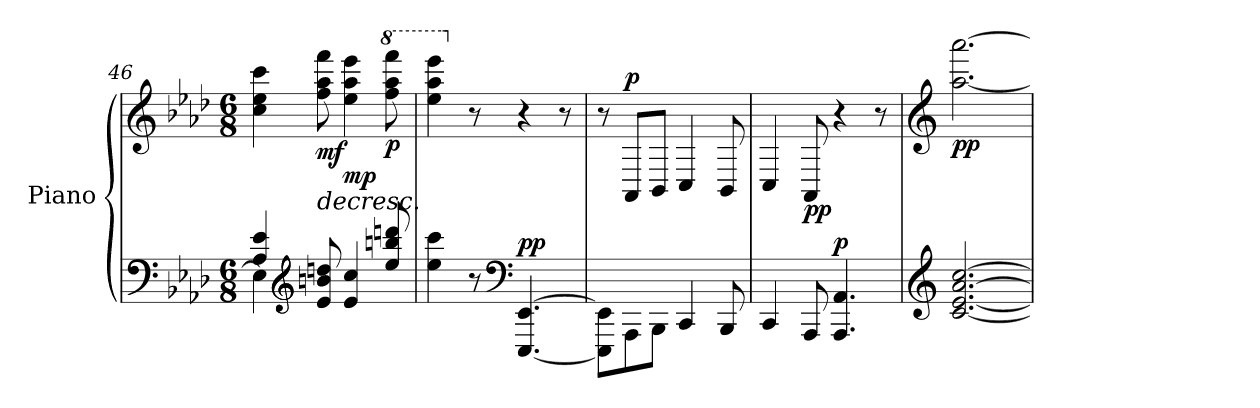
**kern	**kern	**dynam
*part1	*part1	*part1
*staff2	*staff1	*staff1/2
*I"Piano	*	*
*I'Pno.	*	*
*clefF4	*clefG2	*
*k[b-e-a-d-]	*k[b-e-a-d-]	*
*M6/8	*M6/8	*
=46	=46	=46
*^	*	*
4A-/ 4e-/	4E-\]	4cc\ 4ee-\ 4ccc\	.
*clefG2	*	*	*
!	!	!	!LO:HP:b
!	!	!	!LO:DY:n=1:b
8e-/ 8bn/ 8ddn/	2reyy	8ff\ 8aa-\ 8fff\	> mf
!	!	!	!LO:DY:n=2:b
4e-/ 4cc/	.	4ee-\ 4aa-\ 4eee-\	mp
*	*	*8va	*
!	!	!	!LO:DY:n=3:b
8ee-/ 8bbn/ 8dddn/	.	8fff\ 8aaa-\ 8ffff\	] p
*v	*v	*	*
=47	=47	=47
4ee-\ 4ccc\	4eee-\ 4aaa-\ 4eeee-\	.
*	*X8va	*
8r	8r	.
*clefF4	*	*
!	!	!LO:DY:a=2
[4.EEE-/ [4.EE-/	4r	pp
.	8r	.
!!LO:LB:g=z
=48	=48	=48
8EEE-\] 8EE-\]L	8r	.
!	!	!LO:DY:a
8AAA-\	8AA-/L	p
8BBB-\J	8BB-/J	.
*	*MM92	*
4CC/	4C/	.
8BBB-/	8BB-/	.
=49	=49	=49
*	*MM72	*
4CC/	4C/	.
!	!	!LO:DY:b
8AAA-/	8AA-/	pp
!	!	!LO:DY:a=2
4.AAA-/ 4.AA-/	4r	p
.	8r	.
=50	=50	=50
*clefG2	*clefG2	*
*	*MM104	*
!	!	!LO:DY:b
[2.c/ [2.e-/ [2.a-/ [2.cc/	[2.aa-\ [2.aaa-\	pp
=	=	=
*-	*-	*-
